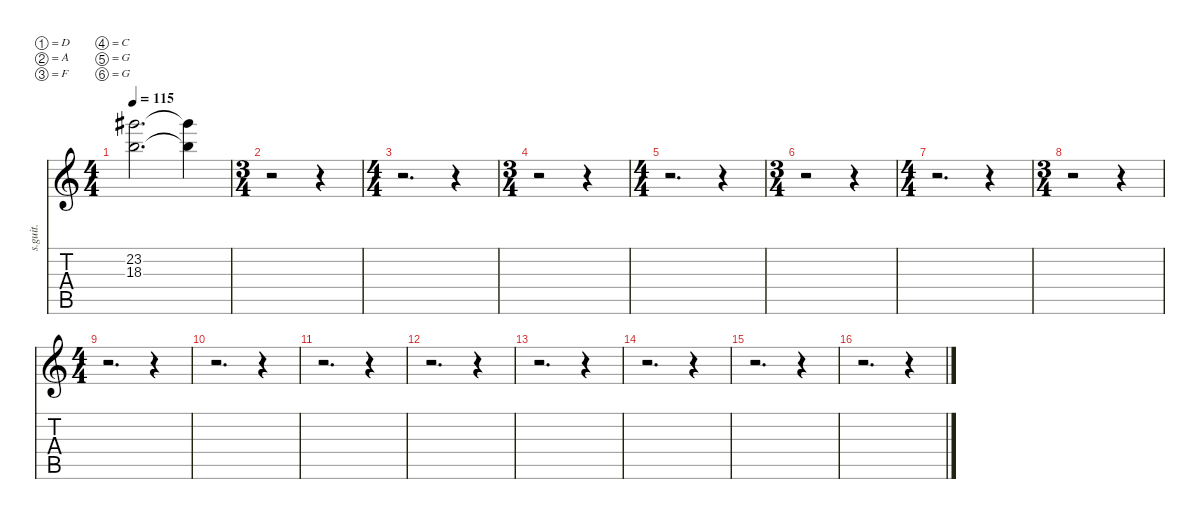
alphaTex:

\defaultSystemsLayout 4
\hideDynamics
\bracketExtendMode nobrackets
\track ("FX 2" "s.guit.") {instrument stringensemble1}
\staff {score tabs}
\tuning (D4 A3 F3 C3 G2 G1)
\displaytranspose 12
\ts (4 4)
\beaming (8 2 2 2 2)
\tempo 115
\clef g2
\ks c
(23.2{t acc #} 18.3{t}).2{d lyrics (0 "") lyrics (1 "") lyrics (2 "") lyrics (3 "") lyrics (4 "") dy f} (23.2{t acc #} 18.3{t}).4{lyrics (0 "") lyrics (1 "") lyrics (2 "") lyrics (3 "") lyrics (4 "")} |
\ts (3 4)
\beaming (8 2 2 2 2)
r.2 r.4 |
\ts (4 4)
\beaming (8 2 2 2 2)
r.2{d} r.4 |
\ts (3 4)
\beaming (8 2 2 2 2)
r.2 r.4 |
\ts (4 4)
\beaming (8 2 2 2 2)
r.2{d} r.4 |
\ts (3 4)
\beaming (8 2 2 2 2)
r.2 r.4 |
\ts (4 4)
\beaming (8 2 2 2 2)
r.2{d} r.4 |
\ts (3 4)
\beaming (8 2 2 2 2)
r.2 r.4 |
\ts (4 4)
\beaming (8 2 2 2 2)
r.2{d} r.4 |
r.2{d} r.4 |
r.2{d} r.4 |
r.2{d} r.4 |
r.2{d} r.4 |
r.2{d} r.4 |
r.2{d} r.4 |
r.2{d} r.4
